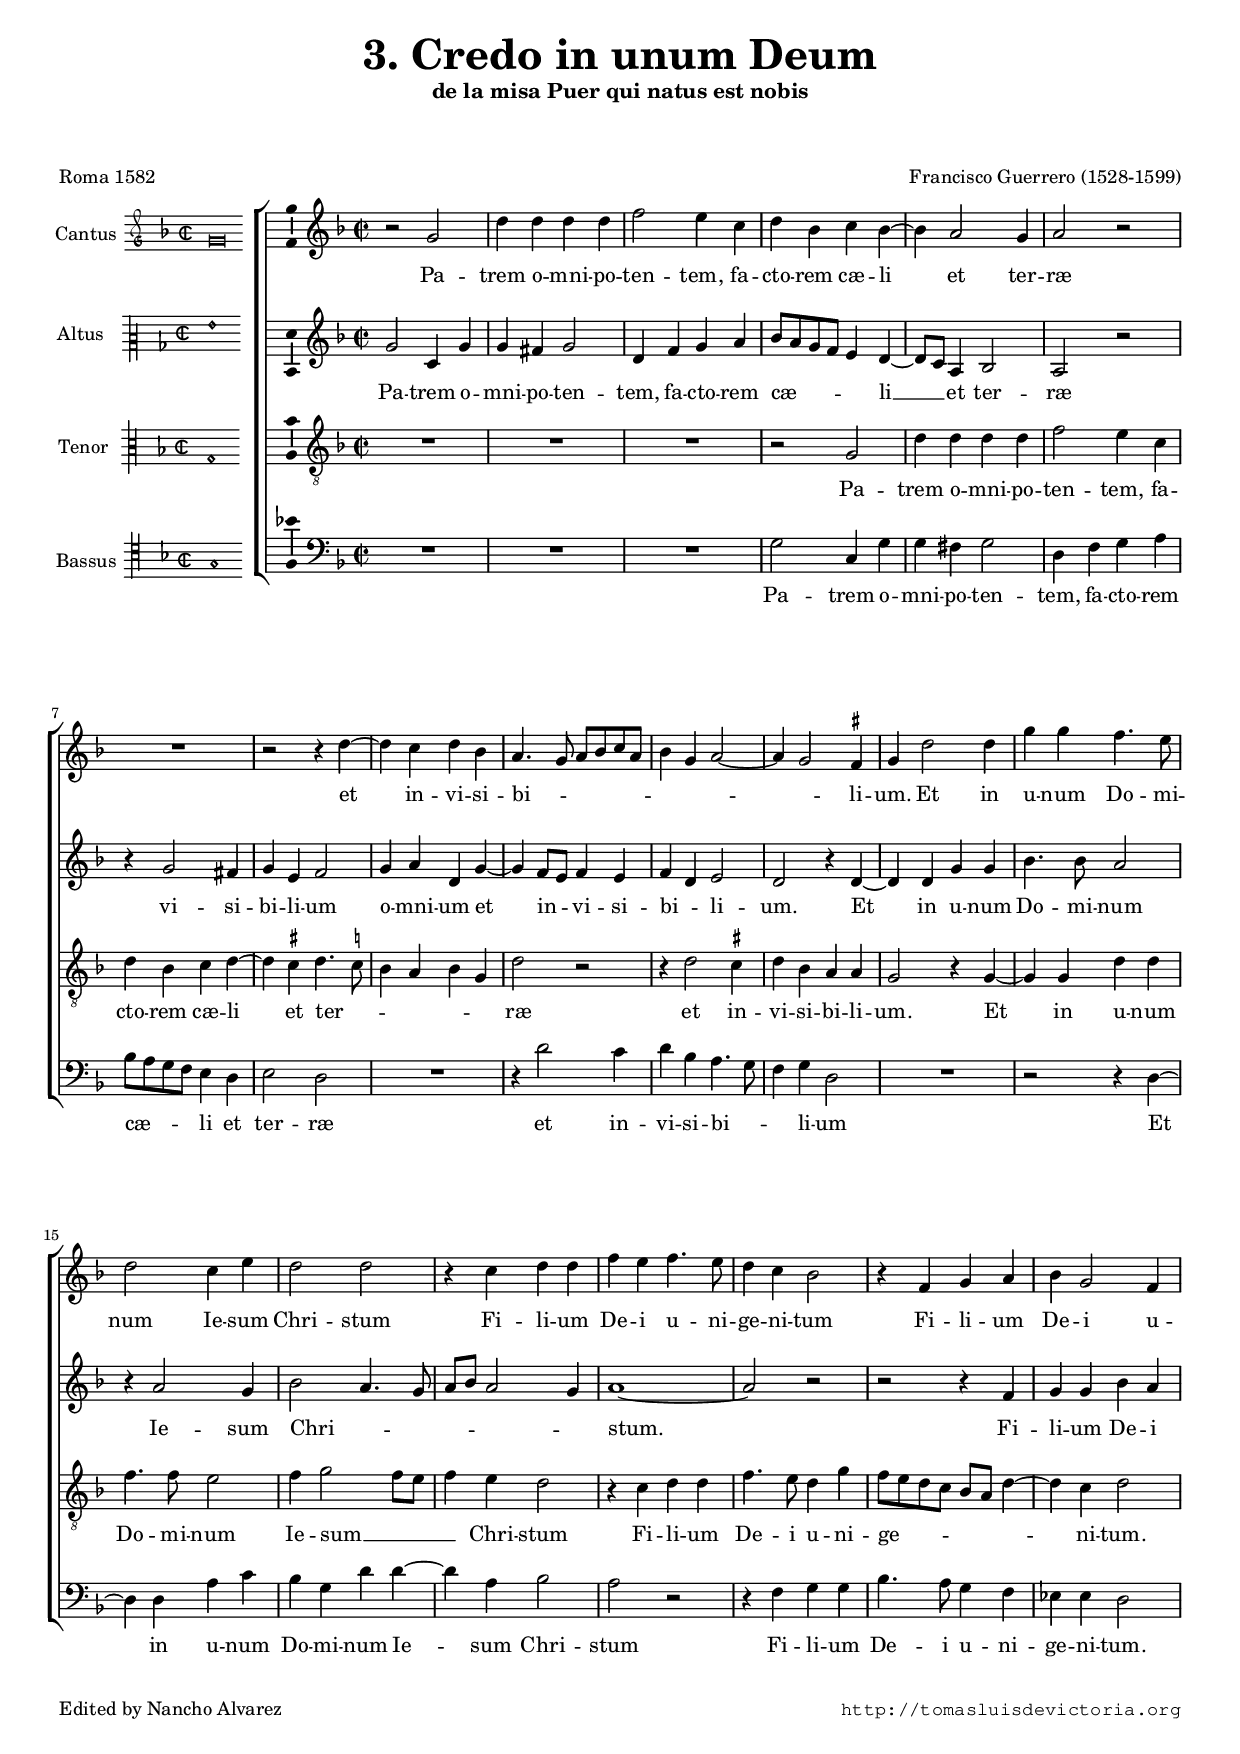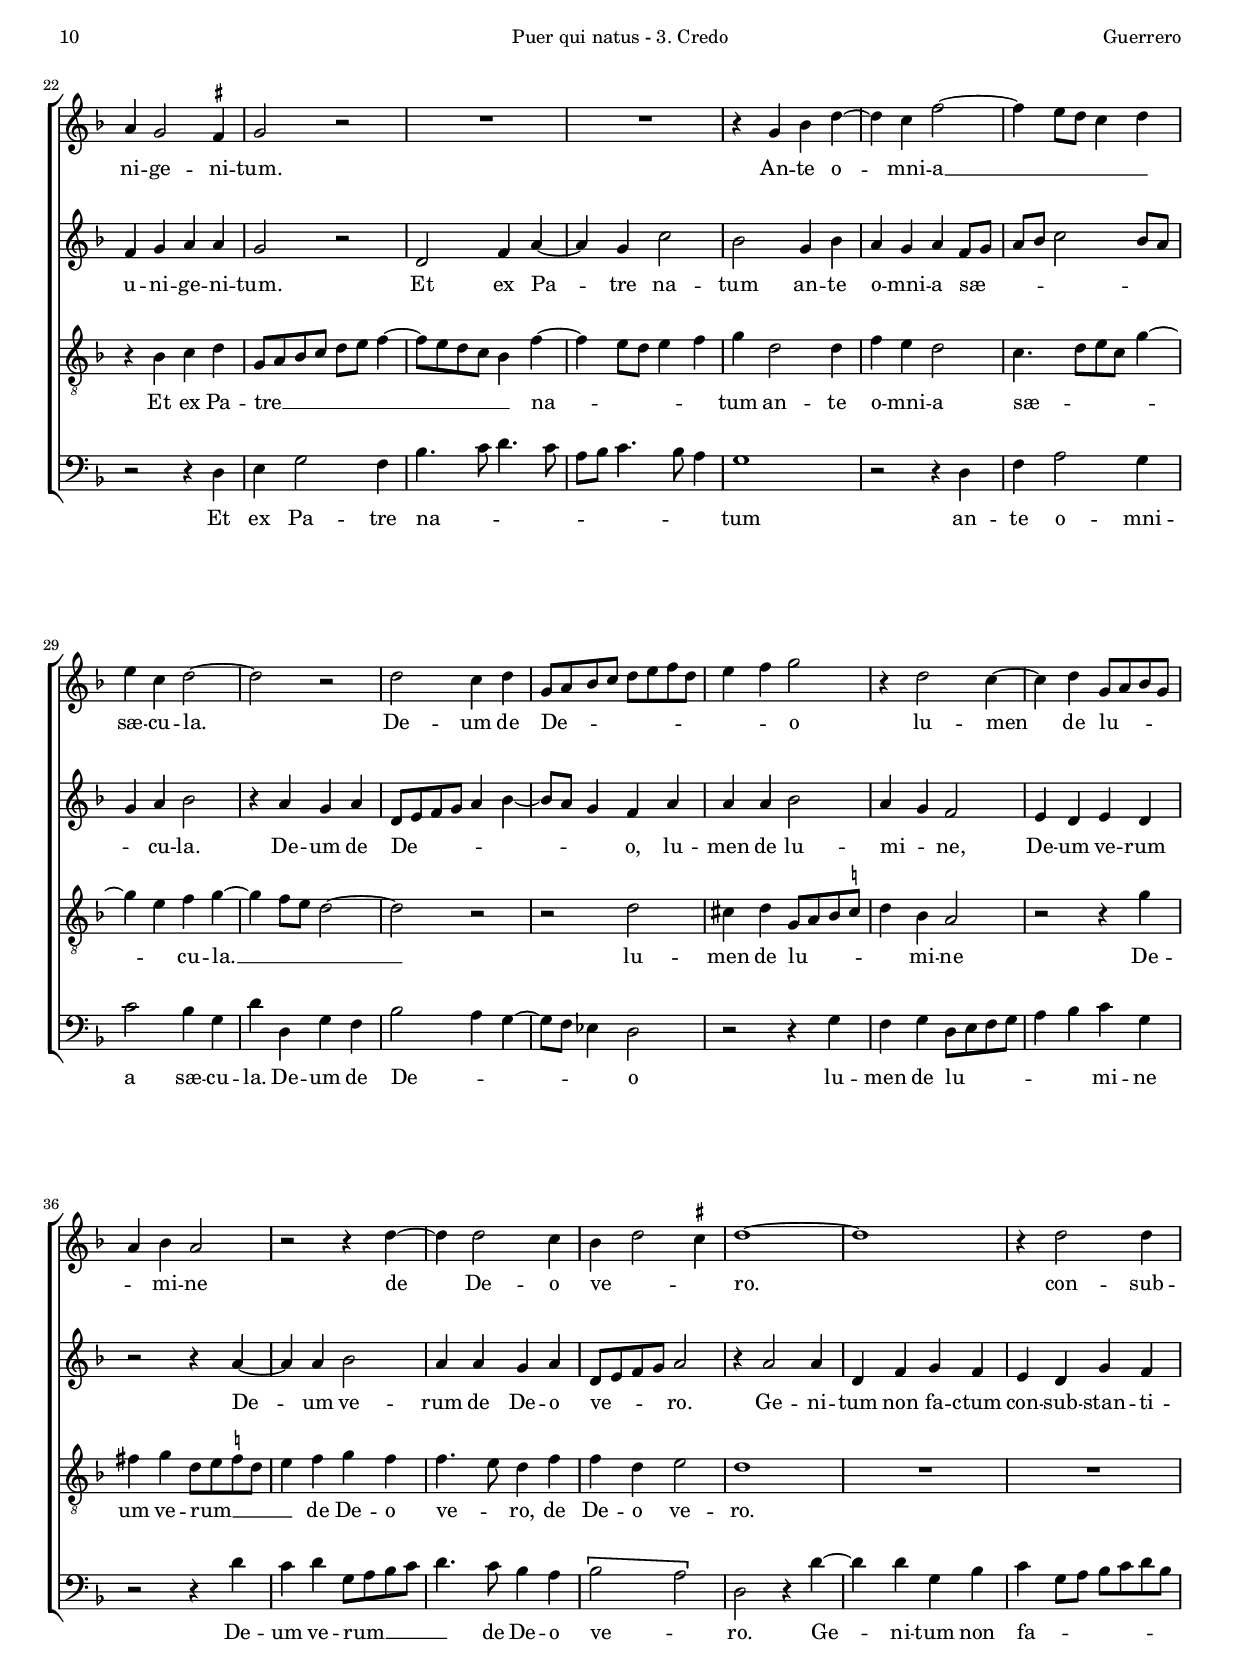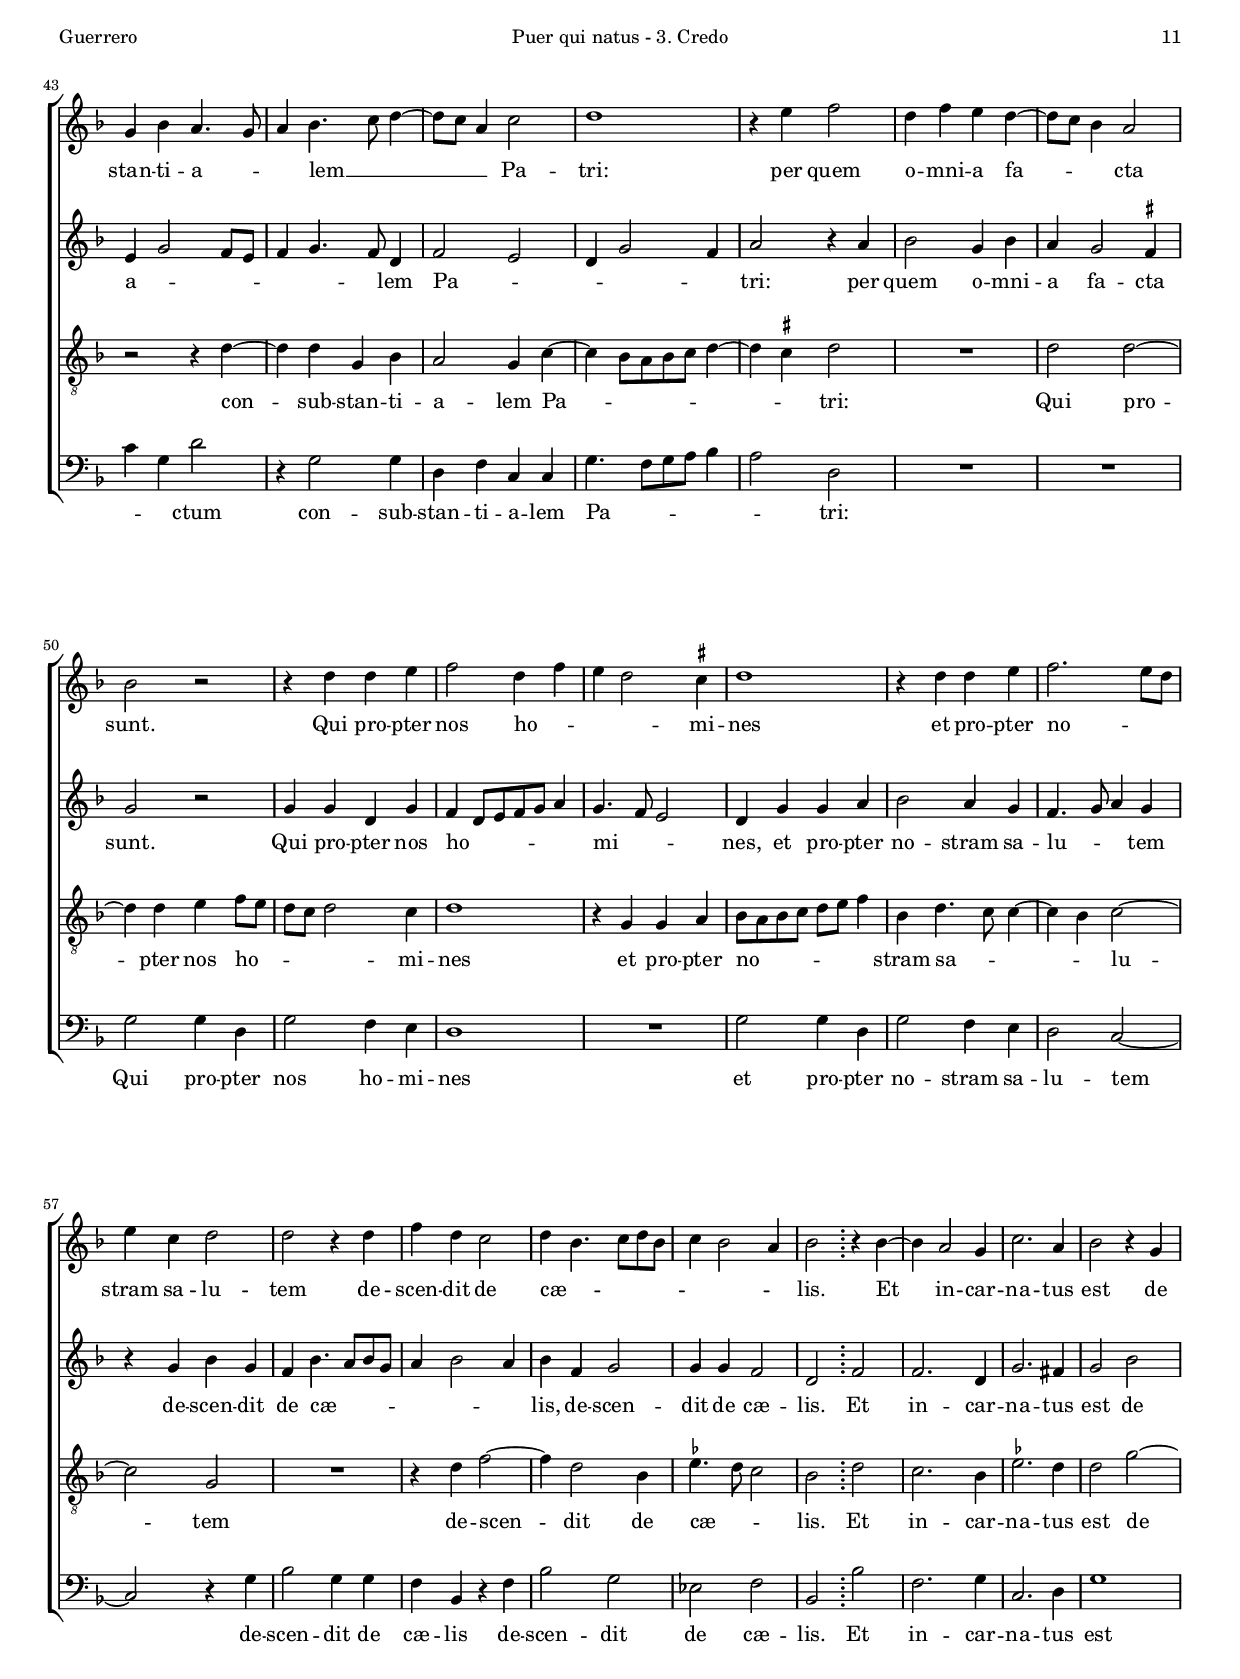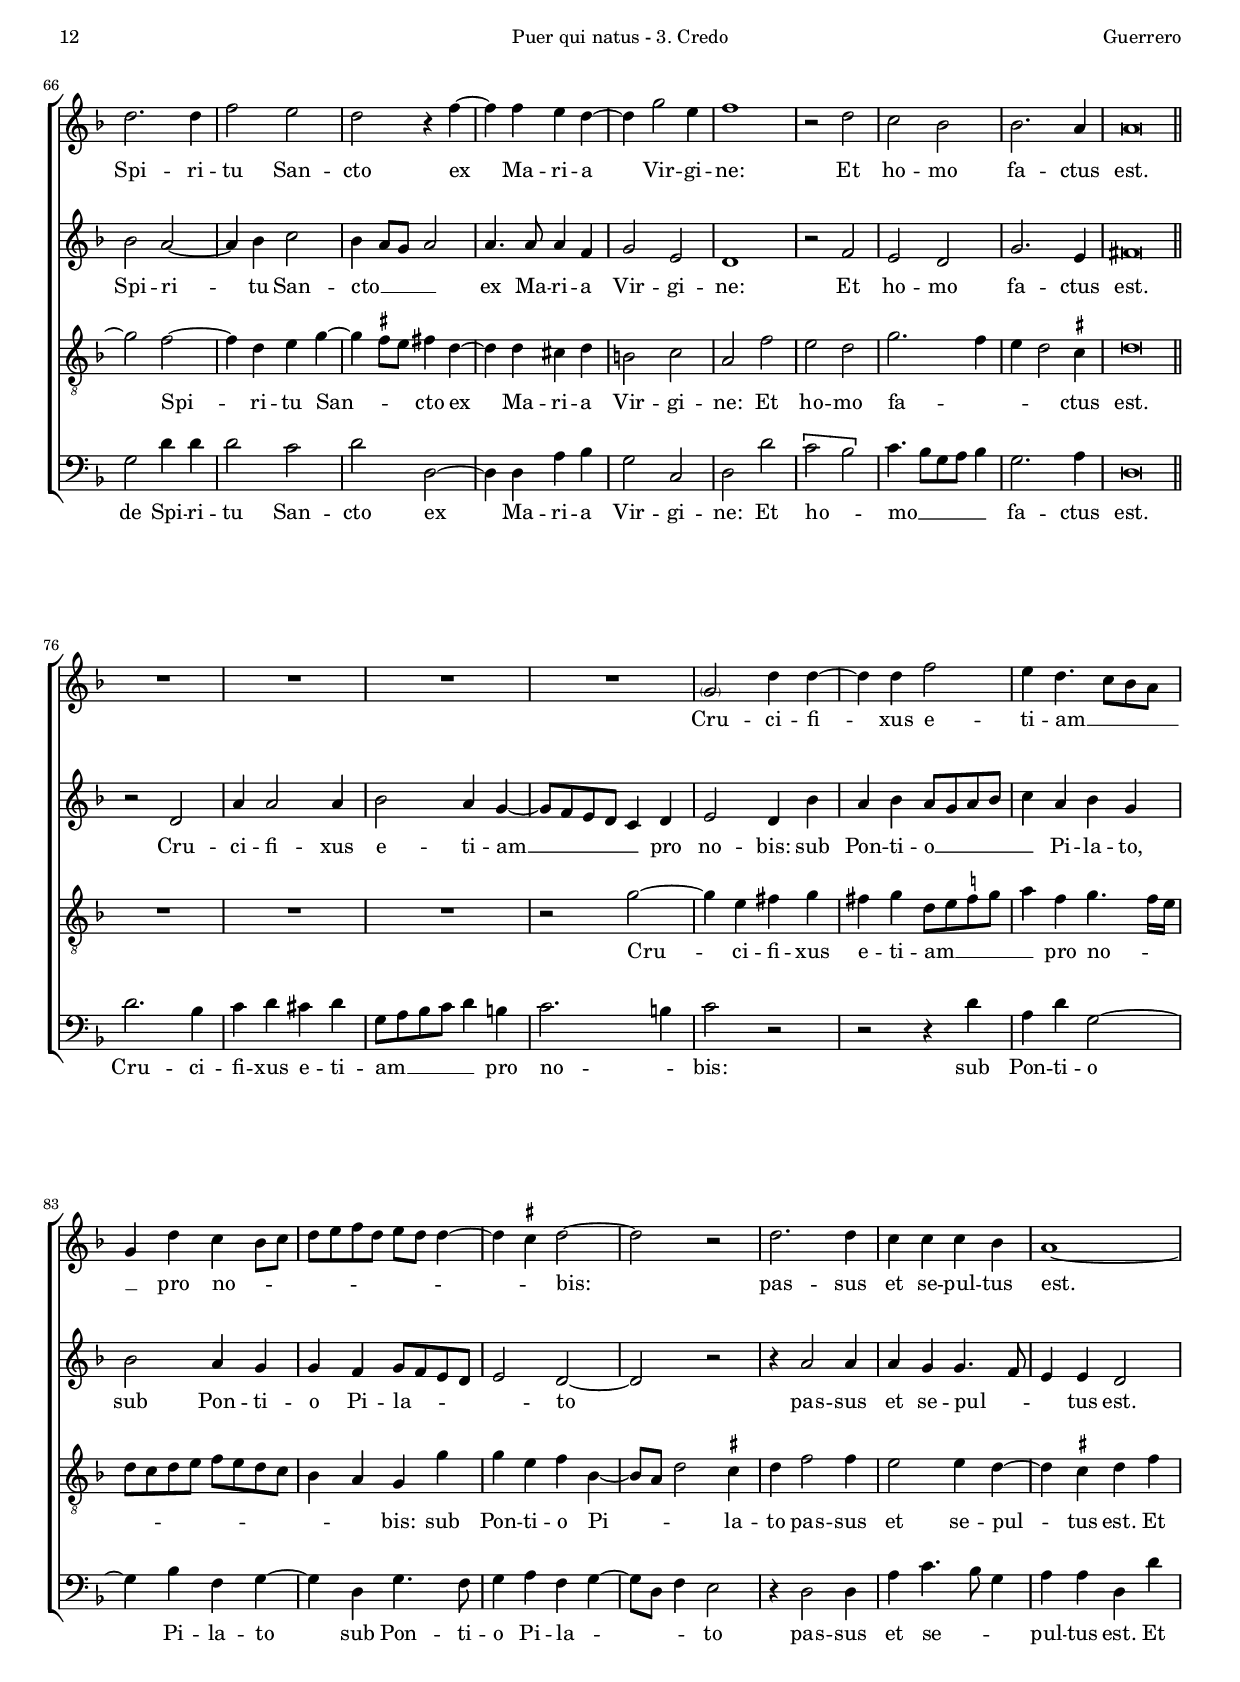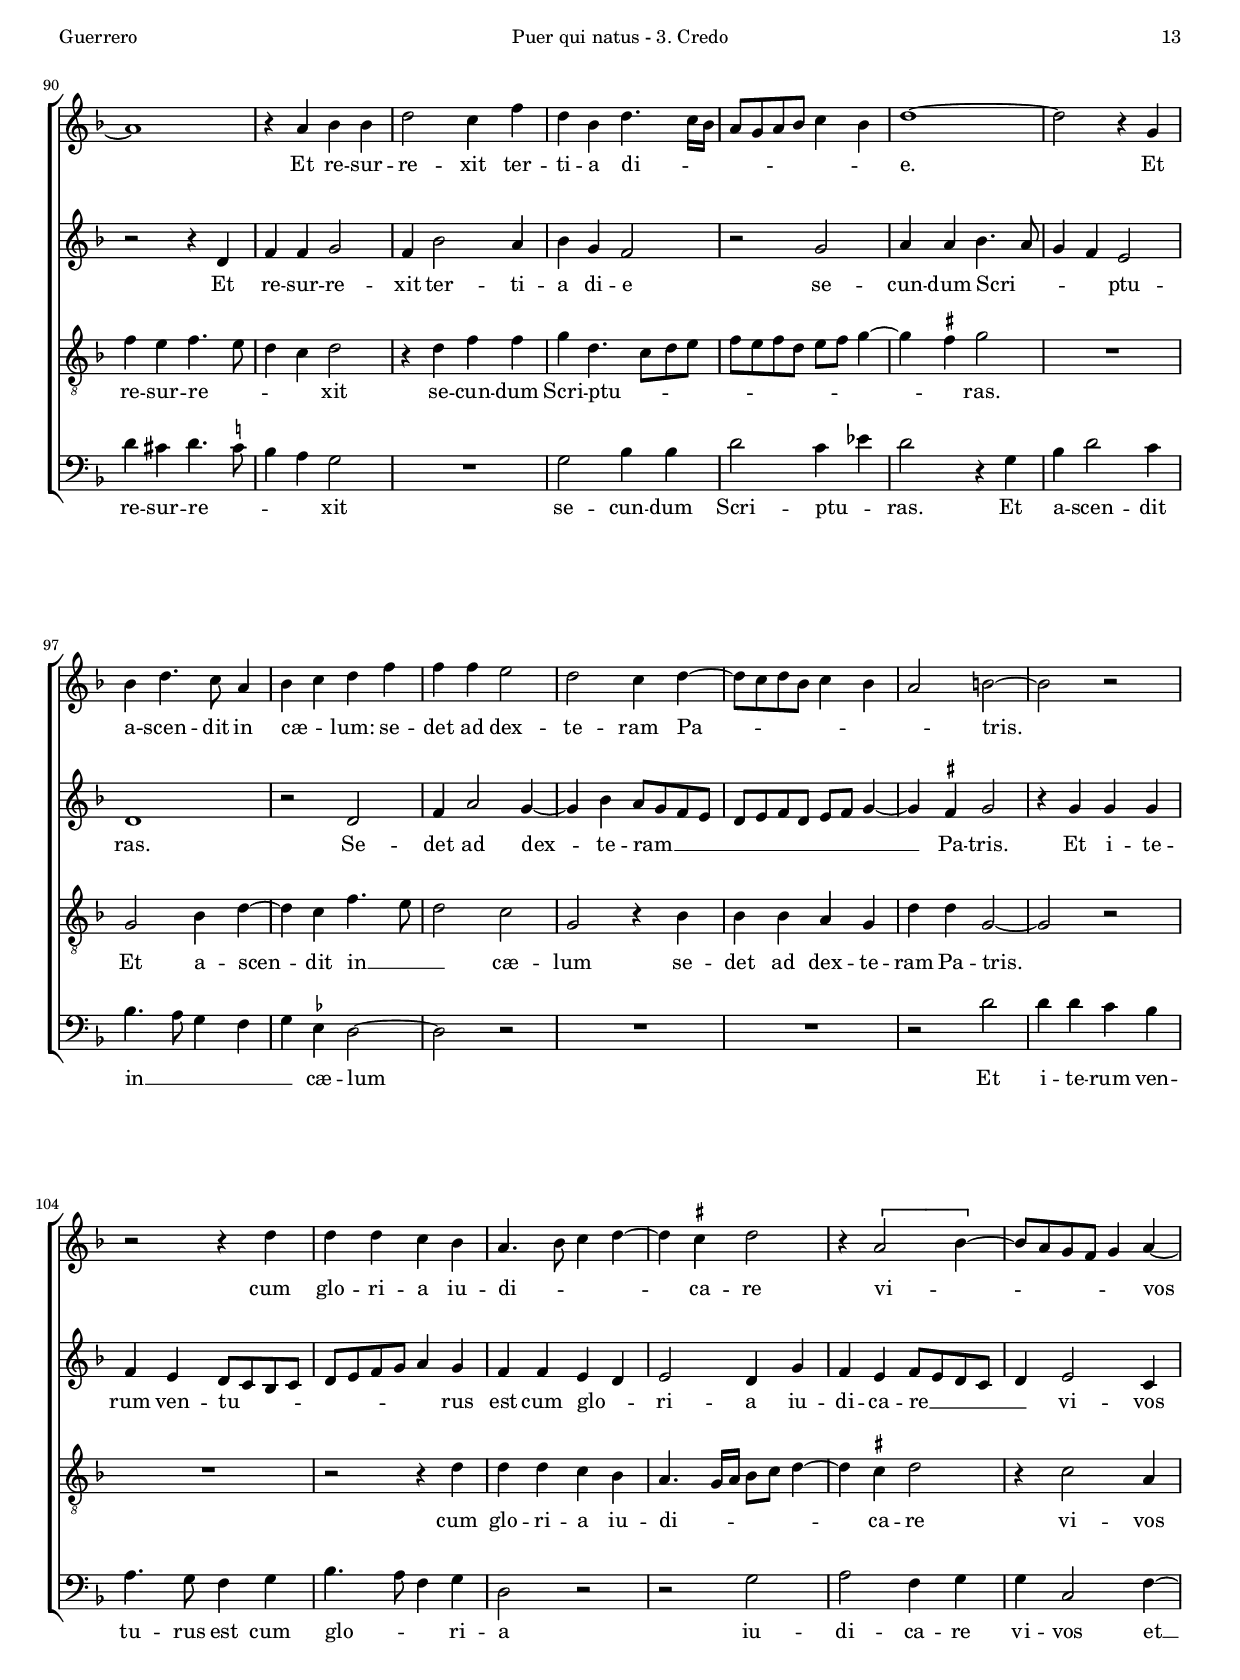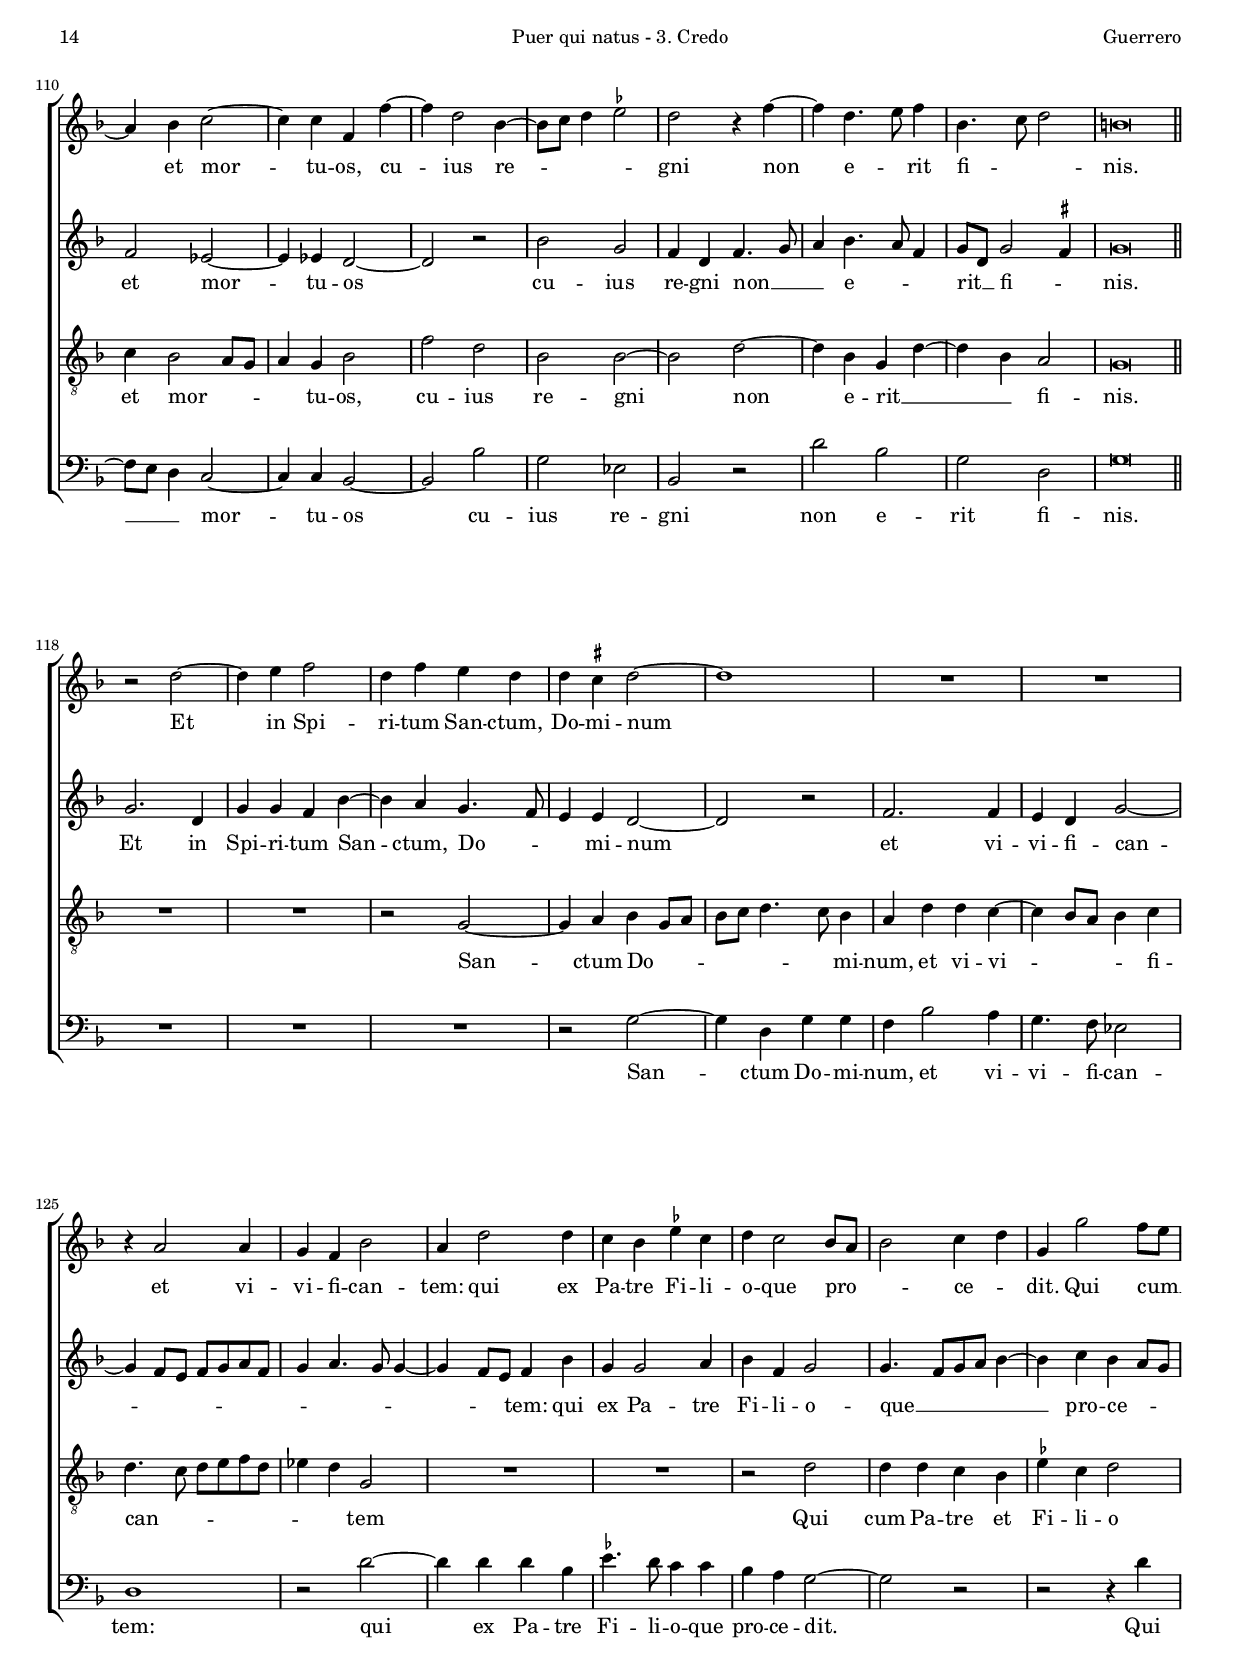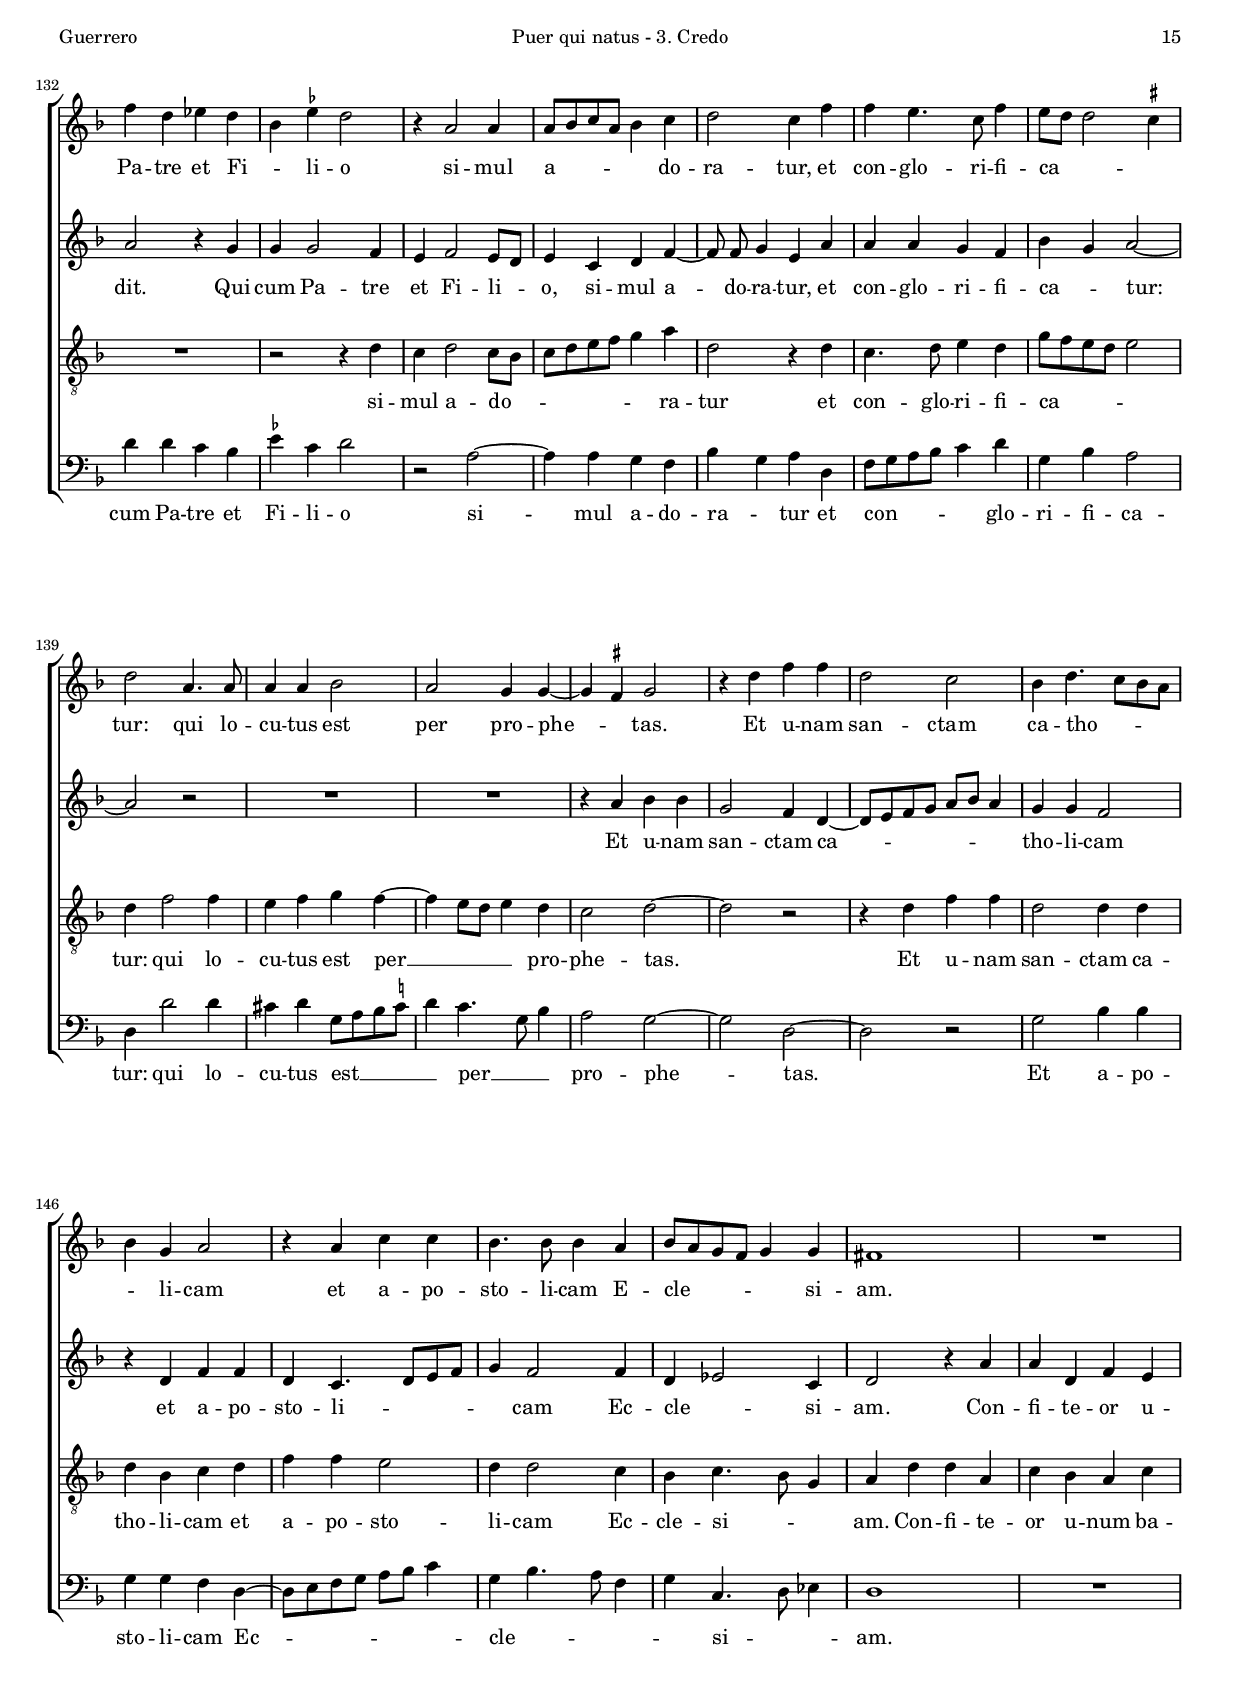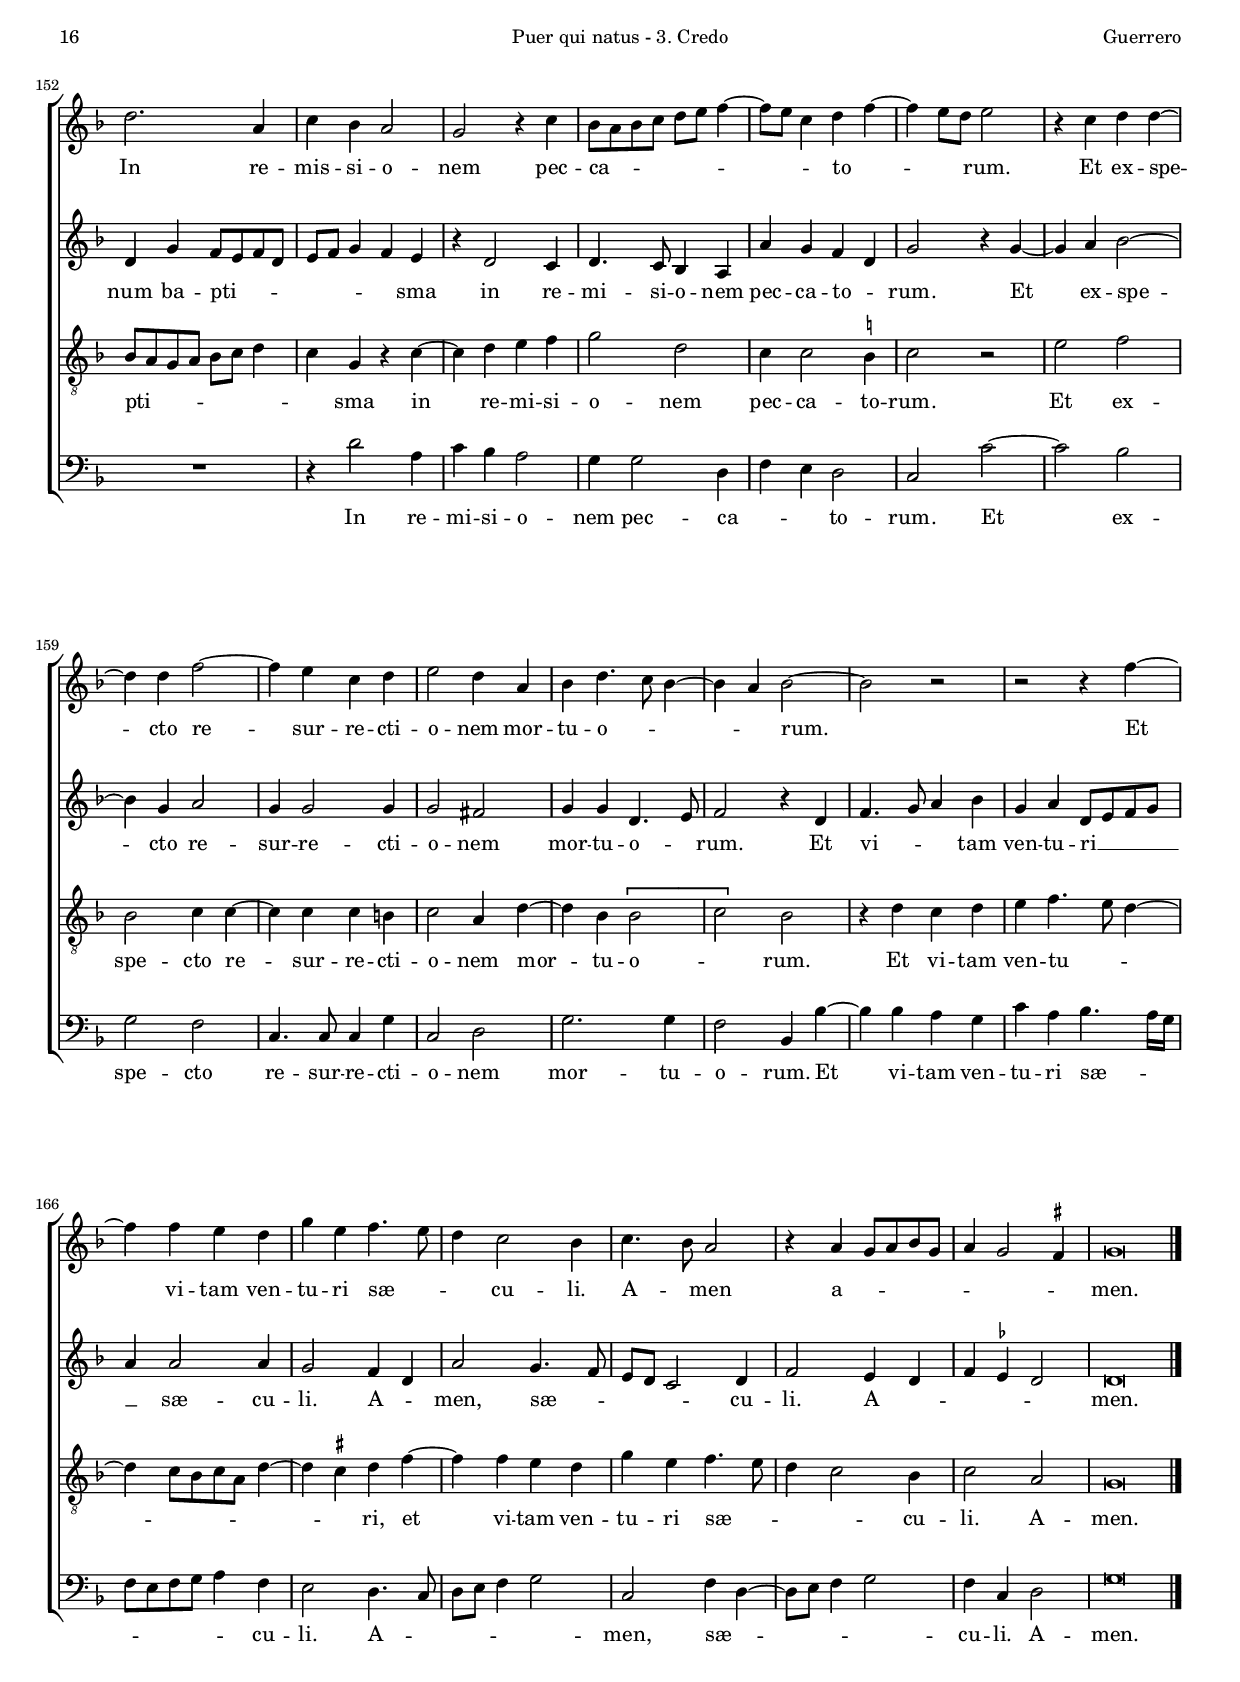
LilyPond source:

\version "2.18.0"

#(set-default-paper-size "a4")
#(set-global-staff-size 16.3)
#(ly:set-option 'point-and-click #f)
%mobile -s15.5 -i3.5

italicas=\override LyricText.font-shape = #'italic
rectas=\override LyricText.font-shape = #'upright
ss=\once \set suggestAccidentals = ##t
incipitwidth = 20
htitle="Puer qui natus - 3. Credo"
hcomposer="Guerrero"

\header {
	title=\markup{\larger \larger \larger "3. Credo in unum Deum" }
	subtitle="de la misa Puer qui natus est nobis"
        subsubtitle=\markup{\null \vspace #2 }
	composer="Francisco Guerrero (1528-1599)"
        pdfauthor=\composer
        poet="Roma 1582"
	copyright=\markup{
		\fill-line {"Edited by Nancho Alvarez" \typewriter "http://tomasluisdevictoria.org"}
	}
%	tagline=""
}

global={\key f \major \time 2/2 \skip 1*75 \bar "||" \break
				\skip 1*42 \bar "||" \break
				\skip 1*55 \bar "|." }


cantus={
	r2 g' |
	d''4 d'' d'' d'' |
	f''2 e''4 c'' |
	d'' bes' c'' bes' ~ |
%5
	bes' a'2 g'4 |
	a'2 r |
	R1*4/4 |
	r2 r4 d'' ~ |
	d'' c'' d'' bes' |
%10
	a'4. g'8 a' bes' c'' a' |
	bes'4 g' a'2 ~ |
	a'4 g'2 \ss fis'4 |
	g' d''2 d''4 |
	g'' g'' f''4. e''8 |
%15
	d''2 c''4 e'' |
	d''2 d'' |
	r4 c'' d'' d'' |
	f'' e'' f''4. e''8 |
	d''4 c'' bes'2 |
%20
	r4 f' g' a' |
	bes' g'2 f'4 |
	a' g'2 \ss fis'4 |
	g'2 r |
	R1*4/4 |
%25
	R1*4/4 |
	r4 g' bes' d'' ~ |
	d'' c'' f''2 ~ |
	f''4 e''8 d'' c''4 d'' |
	e'' c'' d''2 ~ |
%30
	d'' r |
	d'' c''4 d'' |
	g'8 a' bes' c'' d'' e'' f'' d'' |
	e''4 f'' g''2 |
	r4 d''2 c''4 ~ |
%35
	c'' d'' g'8 a' bes' g' |
	a'4 bes' a'2 |
	r r4 d'' ~ |
	d'' d''2 c''4 |
	bes' d''2 \ss cis''4 |
%40
	d''1 ~ |
	d'' |
	r4 d''2 d''4 |
	g' bes' a'4. g'8 |
	a'4 bes'4. c''8 d''4 ~ |
%45
	d''8 c'' a'4 c''2 |
	d''1 |
	r4 e'' f''2 |
	d''4 f'' e'' d'' ~ |
	d''8 c'' bes'4 a'2 |
%50
	bes' r |
	r4 d'' d'' e'' |
	f''2 d''4 f'' |
	e'' d''2 \ss cis''4 |
	d''1 |
%55
	r4 d'' d'' e'' |
	f''2. e''8 d'' |
	e''4 c'' d''2 |
	d'' r4 d'' |
	f'' d'' c''2 |
%60
	d''4 bes'4. c''8 d'' bes' |
	c''4 bes'2 a'4 |
	bes'2 \bar ";" r4 bes' ~ |
	bes' a'2 g'4 |
	c''2. a'4 |
%65
	bes'2 r4 g' |
	d''2. d''4 |
	f''2 e'' |
	d'' r4 f'' ~ |
	f'' f'' e'' d'' ~ |
%70
	d'' g''2 e''4 |
	f''1 |
	r2 d'' |
	c'' bes' |
	bes'2. a'4 |
%75
	a'\breve*1/2
	R1*4/4 |
	R1*4/4 |
	R1*4/4 |
	R1*4/4 |
%80
	<\parenthesize g'>2 d''4 d'' ~ |
	d'' d'' f''2 |
	e''4 d''4. c''8 bes' a' |
	g'4 d'' c'' bes'8 c'' |
	d'' e'' f'' d'' e'' d'' d''4 ~ |
%85
	d'' \ss cis'' d''2 ~ |
	d'' r |
	d''2. d''4 |
	c'' c'' c'' bes' |
	a'1 ~ |
%90
	a' |
	r4 a' bes' bes' |
	d''2 c''4 f'' |
	d'' bes' d''4. c''16 bes' |
	a'8 g' a' bes' c''4 bes' |
%95
	d''1 ~ |
	d''2 r4 g' |
	bes' d''4. c''8 a'4 |
	bes' c'' d'' f'' |
	f'' f'' e''2 |
%100
	d'' c''4 d'' ~ |
	d''8 c'' d'' bes' c''4 bes' |
	a'2 b' ~ |
	b' r |
	r r4 d'' |
%105
	d'' d'' c'' bes' |
	a'4. bes'8 c''4 d'' ~ |
	d'' \ss cis'' d''2 |
	r4 \[a'2 bes'4 ~ \] |
	bes'8 a' g' f' g'4 a' ~ |
%110
	a' bes' c''2 ~ |
	c''4 c'' f' f'' ~ |
	f'' d''2 bes'4 ~ |
	bes'8 c'' d''4 \ss ees''2 |
	d'' r4 f'' ~ |
%115
	f'' d''4. e''8 f''4 |
	bes'4. c''8 d''2 |
	b'\breve*1/2
	r2 d'' ~ |
	d''4 e'' f''2 |
%120
	d''4 f'' e'' d'' |
	d'' \ss cis'' d''2 ~ |
	d''1 |
	R1*4/4 |
	R1*4/4 |
%125
	r4 a'2 a'4 |
	g' f' bes'2 |
	a'4 d''2 d''4 |
	c'' bes' \ss ees'' c'' |
	d'' c''2 bes'8 a' |
%130
	bes'2 c''4 d'' |
	g' g''2 f''8 e'' |
	f''4 d'' ees'' d'' |
	bes' \ss ees'' d''2 |
	r4 a'2 a'4 |
%135
	a'8 bes' c'' a' bes'4 c'' |
	d''2 c''4 f'' |
	f'' e''4. c''8 f''4 |
	e''8 d'' d''2 \ss cis''4 |
	d''2 a'4. a'8 |
%140
	a'4 a' bes'2 |
	a' g'4 g' ~ |
	g' \ss fis' g'2 |
	r4 d'' f'' f'' |
	d''2 c'' |
%145
	bes'4 d''4. c''8 bes' a' |
	bes'4 g' a'2 |
	r4 a' c'' c'' |
	bes'4. bes'8 bes'4 a' |
	bes'8 a' g' f' g'4 g' |
%150
	fis'1 |
	R1*4/4 |
	d''2. a'4 |
	c'' bes' a'2 |
	g' r4 c'' |
%155
	bes'8 a' bes' c'' d'' e'' f''4 ~ |
	f''8 e'' c''4 d'' f'' ~ |
	f'' e''8 d'' e''2 |
	r4 c'' d'' d'' ~ |
	d'' d'' f''2 ~ |
%160
	f''4 e'' c'' d'' |
	e''2 d''4 a' |
	bes' d''4. c''8 bes'4 ~ |
	bes' a' bes'2 ~ |
	bes' r |
%165
	r r4 f'' ~ |
	f'' f'' e'' d'' |
	g'' e'' f''4. e''8 |
	d''4 c''2 bes'4 |
	c''4. bes'8 a'2 |
%170
	r4 a' g'8 a' bes' g' |
	a'4 g'2 \ss fis'4 |
	g'\breve*1/2
}

altus={
	g'2 c'4 g' |
	g' fis' g'2 |
	d'4 f' g' a' |
	bes'8 a' g' f' e'4 d' ~ |
%5
	d'8 c' a4 bes2 |
	a r |
	r4 g'2 fis'4 |
	g' e' f'2 |
	g'4 a' d' g' ~ |
%10
	g' f'8 e' f'4 e' |
	f' d' e'2 |
	d' r4 d' ~ |
	d' d' g' g' |
	bes'4. bes'8 a'2 |
%15
	r4 a'2 g'4 |
	bes'2 a'4. g'8 |
	a' bes' a'2 g'4 |
	a'1 ~ |
	a'2 r |
%20
	r r4 f' |
	g' g' bes' a' |
	f' g' a' a' |
	g'2 r |
	d' f'4 a' ~ |
%25
	a' g' c''2 |
	bes' g'4 bes' |
	a' g' a' f'8 g' |
	a' bes' c''2 bes'8 a' |
	g'4 a' bes'2 |
%30
	r4 a' g' a' |
	d'8 e' f' g' a'4 bes' ~ |
	bes'8 a' g'4 f' a' |
	a' a' bes'2 |
	a'4 g' f'2 |
%35
	e'4 d' e' d' |
	r2 r4 a' ~ |
	a' a' bes'2 |
	a'4 a' g' a' |
	d'8 e' f' g' a'2 |
%40
	r4 a'2 a'4 |
	d' f' g' f' |
	e' d' g' f' |
	e' g'2 f'8 e' |
	f'4 g'4. f'8 d'4 |
%45
	f'2 e' |
	d'4 g'2 f'4 |
	a'2 r4 a' |
	bes'2 g'4 bes' |
	a' g'2 \ss fis'4 |
%50
	g'2 r |
	g'4 g' d' g' |
	f' d'8[ e' f' g'] a'4 |
	g'4. f'8 e'2 |
	d'4 g' g' a' |
%55
	bes'2 a'4 g' |
	f'4. g'8 a'4 g' |
	r g' bes' g' |
	f' bes'4. a'8 bes' g' |
	a'4 bes'2 a'4 |
%60
	bes' f' g'2 |
	g'4 g' f'2 |
	d' f' |
	f'2. d'4 |
	g'2. fis'4 |
%65
	g'2 bes' |
	bes' a' ~ |
	a'4 bes' c''2 |
	bes'4 a'8 g' a'2 |
	a'4. a'8 a'4 f' |
%70
	g'2 e' |
	d'1 |
	r2 f' |
	e' d' |
	g'2. e'4 |
%75
	fis'\breve*1/2
	r2 d' |
	a'4 a'2 a'4 |
	bes'2 a'4 g' ~ |
	g'8 f' e' d' c'4 d' |
%80
	e'2 d'4 bes' |
	a' bes' a'8 g' a' bes' |
	c''4 a' bes' g' |
	bes'2 a'4 g' |
	g' f' g'8 f' e' d' |
%85
	e'2 d' ~ |
	d' r |
	r4 a'2 a'4 |
	a' g' g'4. f'8 |
	e'4 e' d'2 |
%90
	r r4 d' |
	f' f' g'2 |
	f'4 bes'2 a'4 |
	bes' g' f'2 |
	r g' |
%95
	a'4 a' bes'4. a'8 |
	g'4 f' e'2 |
	d'1 |
	r2 d' |
	f'4 a'2 g'4 ~ |
%100
	g' bes' a'8 g' f' e' |
	d' e' f' d' e' f' g'4 ~ |
	g' \ss fis' g'2 |
	r4 g' g' g' |
	f' e' d'8 c' bes c' |
%105
	d' e' f' g' a'4 g' |
	f' f' e' d' |
	e'2 d'4 g' |
	f' e' f'8 e' d' c' |
	d'4 e'2 c'4 |
%110
	f'2 ees' ~ |
	ees'4 ees' d'2 ~ |
	d' r |
	bes' g' |
	f'4 d' f'4. g'8 |
%115
	a'4 bes'4. a'8 f'4 |
	g'8 d' g'2 \ss fis'4 |
	g'\breve*1/2
	g'2. d'4 |
	g' g' f' bes' ~ |
%120
	bes' a' g'4. f'8 |
	e'4 e' d'2 ~ |
	d' r |
	f'2. f'4 |
	e' d' g'2 ~ |
%125
	g'4 f'8 e' f' g' a' f' |
	g'4 a'4. g'8 g'4 ~ |
	g' f'8 e' f'4 bes' |
	g' g'2 a'4 |
	bes' f' g'2 |
%130
	g'4. f'8[ g' a'] bes'4 ~ |
	bes' c'' bes' a'8 g' |
	a'2 r4 g' |
	g' g'2 f'4 |
	e' f'2 e'8 d' |
%135
	e'4 c' d' f' ~ |
	f'8 \noBeam f' g'4 e' a' |
	a' a' g' f' |
	bes' g' a'2 ~ |
	a' r |
%140
	R1*4/4 |
	R1*4/4 |
	r4 a' bes' bes' |
	g'2 f'4 d' ~ |
	d'8 e' f' g' a' bes' a'4 |
%145
	g' g' f'2 |
	r4 d' f' f' |
	d' c'4. d'8 e' f' |
	g'4 f'2 f'4 |
	d' ees'2 c'4 |
%150
	d'2 r4 a' |
	a' d' f' e' |
	d' g' f'8 e' f' d' |
	e' f' g'4 f' e' |
	r d'2 c'4 |
%155
	d'4. c'8 bes4 a |
	a' g' f' d' |
	g'2 r4 g' ~ |
	g' a' bes'2 ~ |
	bes'4 g' a'2 |
%160
	g'4 g'2 g'4 |
	g'2 fis' |
	g'4 g' d'4. e'8 |
	f'2 r4 d' |
	f'4. g'8 a'4 bes' |
%165
	g' a' d'8 e' f' g' |
	a'4 a'2 a'4 |
	g'2 f'4 d' |
	a'2 g'4. f'8 |
	e' d' c'2 d'4 |
%170
	f'2 e'4 d' |
	f' \ss ees' d'2 |
	d'\breve*1/2
}

tenor={
	R1*4/4 |
	R1*4/4 |
	R1*4/4 |
	r2 g |
%5
	d'4 d' d' d' |
	f'2 e'4 c' |
	d' bes c' d' ~ |
	d' \ss cis' d'4. \ss c'8 |
	bes4 a bes g |
%10
	d'2 r |
	r4 d'2 \ss cis'4 |
	d' bes a a |
	g2 r4 g ~ |
	g g d' d' |
%15
	f'4. f'8 e'2 |
	f'4 g'2 f'8 e' |
	f'4 e' d'2 |
	r4 c' d' d' |
	f'4. e'8 d'4 g' |
%20
	f'8 e' d' c' bes a d'4 ~ |
	d' c' d'2 |
	r4 bes c' d' |
	g8 a bes c' d' e' f'4 ~ |
	f'8 e' d' c' bes4 f' ~ |
%25
	f' e'8 d' e'4 f' |
	g' d'2 d'4 |
	f' e' d'2 |
	c'4. d'8[ e' c'] g'4 ~ |
	g' e' f' g' ~ |
%30
	g' f'8 e' d'2 ~ |
	d' r |
	r d' |
	cis'4 d' g8 a bes \ss c' |
	d'4 bes a2 |
%35
	r r4 g' |
	fis' g' d'8 e' \ss f' d' |
	e'4 f' g' f' |
	f'4. e'8 d'4 f' |
	f' d' e'2 |
%40
	d'1 |
	R1*4/4 |
	R1*4/4 |
	r2 r4 d' ~ |
	d' d' g bes |
%45
	a2 g4 c' ~ |
	c' bes8[ a bes c'] d'4 ~ |
	d' \ss cis' d'2 |
	R1*4/4 |
	d'2 d' ~ |
%50
	d'4 d' e' f'8 e' |
	d' c' d'2 c'4 |
	d'1 |
	r4 g g a |
	bes8 a bes c' d' e' f'4 |
%55
	bes d'4. c'8 c'4 ~ |
	c' bes c'2 ~ |
	c' g |
	R1*4/4 |
	r4 d' f'2 ~ |
%60
	f'4 d'2 bes4 |
	\ss ees'4. d'8 c'2 |
	bes d' |
	c'2. bes4 |
	\ss ees'2. d'4 |
%65
	d'2 g' ~ |
	g' f' ~ |
	f'4 d' e' g' ~ |
	g' \ss fis'8 e' fis'!4 d' ~ |
	d' d' cis' d' |
%70
	b2 c' |
	a f' |
	e' d' |
	g'2. f'4 |
	e' d'2 \ss cis'4 |
%75
	d'\breve*1/2
	R1*4/4 |
	R1*4/4 |
	R1*4/4 |
	r2 g' ~ |
%80
	g'4 e' fis' g' |
	fis' g' d'8 e' \ss f' g' |
	a'4 f' g'4. f'16 e' |
	d'8 c' d' e' f' e' d' c' |
	bes4 a g g' |
%85
	g' e' f' bes ~ |
	bes8 a d'2 \ss cis'4 |
	d' f'2 f'4 |
	e'2 e'4 d' ~ |
	d' \ss cis' d' f' |
%90
	f' e' f'4. e'8 |
	d'4 c' d'2 |
	r4 d' f' f' |
	g' d'4. c'8 d' e' |
	f' e' f' d' e' f' g'4 ~ |
%95
	g' \ss fis' g'2 |
	R1*4/4 |
	g2 bes4 d' ~ |
	d' c' f'4. e'8 |
	d'2 c' |
%100
	g r4 bes |
	bes bes a g |
	d' d' g2 ~ |
	g r |
	R1*4/4 |
%105
	r2 r4 d' |
	d' d' c' bes |
	a4. g16 a bes8 c' d'4 ~ |
	d' \ss cis' d'2 |
	r4 c'2 a4 |
%110
	c' bes2 a8 g |
	a4 g bes2 |
	f' d' |
	bes bes ~ |
	bes d' ~ |
%115
	d'4 bes g d' ~ |
	d' bes a2 |
	g\breve*1/2
	R1*4/4 |
	R1*4/4 |
%120
	r2 g ~ |
	g4 a bes g8 a |
	bes c' d'4. c'8 bes4 |
	a d' d' c' ~ |
	c' bes8 a bes4 c' |
%125
	d'4. c'8 d' e' f' d' |
	ees'4 d' g2 |
	R1*4/4 |
	R1*4/4 |
	r2 d' |
%130
	d'4 d' c' bes |
	\ss ees' c' d'2 |
	R1*4/4 |
	r2 r4 d' |
	c' d'2 c'8 bes |
%135
	c' d' e' f' g'4 a' |
	d'2 r4 d' |
	c'4. d'8 e'4 d' |
	g'8 f' e' d' e'2 |
	d'4 f'2 f'4 |
%140
	e' f' g' f' ~ |
	f' e'8 d' e'4 d' |
	c'2 d' ~ |
	d' r |
	r4 d' f' f' |
%145
	d'2 d'4 d' |
	d' bes c' d' |
	f' f' e'2 |
	d'4 d'2 c'4 |
	bes c'4. bes8 g4 |
%150
	a d' d' a |
	c' bes a c' |
	bes8 a g a bes c' d'4 |
	c' g r c' ~ |
	c' d' e' f' |
%155
	g'2 d' |
	c'4 c'2 \ss b4 |
	c'2 r |
	e' f' |
	bes c'4 c' ~ |
%160
	c' c' c' b |
	c'2 a4 d' ~ |
	d' bes \[bes2 |
	c'\] bes |
	r4 d' c' d' |
%165
	e' f'4. e'8 d'4 ~ |
	d' c'8[ bes c' a] d'4 ~ |
	d' \ss cis' d' f' ~ |
	f' f' e' d' |
	g' e' f'4. e'8 |
%170
	d'4 c'2 bes4 |
	c'2 a |
	g\breve*1/2
}

bassus={
	R1*4/4 |
	R1*4/4 |
	R1*4/4 |
	g2 c4 g |
%5
	g fis g2 |
	d4 f g a |
	bes8 a g f e4 d |
	e2 d |
	R1*4/4 |
%10
	r4 d'2 c'4 |
	d' bes a4. g8 |
	f4 g d2 |
	R1*4/4 |
	r2 r4 d ~ |
%15
	d d a c' |
	bes g d' d' ~ |
	d' a bes2 |
	a r |
	r4 f g g |
%20
	bes4. a8 g4 f |
	ees ees d2 |
	r r4 d |
	e g2 f4 |
	bes4. c'8 d'4. c'8 |
%25
	a bes c'4. bes8 a4 |
	g1 |
	r2 r4 d |
	f a2 g4 |
	c'2 bes4 g |
%30
	d' d g f |
	bes2 a4 g ~ |
	g8 f ees4 d2 |
	r r4 g |
	f g d8 e f g |
%35
	a4 bes c' g |
	r2 r4 d' |
	c' d' g8 a bes c' |
	d'4. c'8 bes4 a |
	\[bes2 a\] |
%40
	d r4 d' ~ |
	d' d' g bes |
	c' g8 a bes c' d' bes |
	c'4 g d'2 |
	r4 g2 g4 |
%45
	d f c c |
	g4. f8[ g a] bes4 |
	a2 d |
	R1*4/4 |
	R1*4/4 |
%50
	g2 g4 d |
	g2 f4 e |
	d1 |
	R1*4/4 |
	g2 g4 d |
%55
	g2 f4 e |
	d2 c ~ |
	c r4 g |
	bes2 g4 g |
	f bes, r f |
%60
	bes2 g |
	ees f |
	bes, bes |
	f2. g4 |
	c2. d4 |
%65
	g1 |
	g2 d'4 d' |
	d'2 c' |
	d' d ~ |
	d4 d a bes |
%70
	g2 c |
	d d' |
	\[c' bes\] |
	c'4. bes8[ g a] bes4 |
	g2. a4 |
%75
	d\breve*1/2
	d'2. bes4 |
	c' d' cis' d' |
	g8 a bes c' d'4 b |
	c'2. b4 |
%80
	c'2 r |
	r r4 d' |
	a d' g2 ~ |
	g4 bes f g ~ |
	g d g4. f8 |
%85
	g4 a f g ~ |
	g8 d f4 e2 |
	r4 d2 d4 |
	a c'4. bes8 g4 |
	a a d d' |
%90
	d' cis' d'4. \ss c'8 |
	bes4 a g2 |
	R1*4/4 |
	g2 bes4 bes |
	d'2 c'4 ees' |
%95
	d'2 r4 g |
	bes d'2 c'4 |
	bes4. a8 g4 f |
	g \ss ees d2 ~ |
	d r |
%100
	R1*4/4 |
	R1*4/4 |
	r2 d' |
	d'4 d' c' bes |
	a4. g8 f4 g |
%105
	bes4. a8 f4 g |
	d2 r |
	r g |
	a f4 g |
	g c2 f4 ~ |
%110
	f8 e d4 c2 ~ |
	c4 c bes,2 ~ |
	bes, bes |
	g ees |
	bes, r |
%115
	d' bes |
	g d |
	g\breve*1/2 |
	R1*4/4 |
	R1*4/4 |
%120
	R1*4/4 |
	r2 g ~ |
	g4 d g g |
	f bes2 a4 |
	g4. f8 ees2 |
%125
	d1 |
	r2 d' ~ |
	d'4 d' d' bes |
	\ss ees'4. d'8 c'4 c' |
	bes a g2 ~ |
%130
	g r |
	r r4 d' |
	d' d' c' bes |
	\ss ees' c' d'2 |
	r a ~ |
%135
	a4 a g f |
	bes g a d |
	f8 g a bes c'4 d' |
	g bes a2 |
	d4 d'2 d'4 |
%140
	cis' d' g8 a bes \ss c' |
	d'4 c'4. g8 bes4 |
	a2 g ~ |
	g d ~ |
	d r |
%145
	g bes4 bes |
	g g f d ~ |
	d8 e f g a bes c'4 |
	g bes4. a8 f4 |
	g c4. d8 ees4 |
%150
	d1 |
	R1*4/4 |
	R1*4/4 |
	r4 d'2 a4 |
	c' bes a2 |
%155
	g4 g2 d4 |
	f e d2 |
	c c' ~ |
	c' bes |
	g f |
%160
	c4. c8 c4 g |
	c2 d |
	g2. g4 |
	f2 bes,4 bes ~ |
	bes bes a g |
%165
	c' a bes4. a16 g |
	f8 e f g a4 f |
	e2 d4. c8 |
	d e f4 g2 |
	c f4 d ~ |
%170
	d8 e f4 g2 |
	f4 c d2 |
	g\breve*1/2 
}


textocantus=\lyricmode{
Pa -- trem o -- mni -- po -- ten -- tem,
fa -- cto -- rem cæ -- li _ et ter -- ræ
et _ in -- vi -- si -- bi -- _ _ _ _ _ _ _ _ _ _ li -- um.
Et in u -- num Do -- mi -- num Ie -- sum Chri -- stum
Fi -- li -- um De -- i u -- ni -- ge -- ni -- tum
Fi -- li -- um De -- i u -- ni -- ge -- ni -- tum.
An -- te o -- _ mni -- a __ _ _ _ _ _ 
sæ -- cu -- la. _
De -- um de De -- _ _ _ _ _ _ _ _ _ o
lu -- men _ de lu -- _ _ _ _ mi -- ne
de _ De -- o ve -- _ _ ro. _
con -- sub -- stan -- ti -- a -- _ _ lem __ _ _ _ _ _ Pa -- tri:
per quem o -- mni -- a fa -- _ _ _ cta sunt.
Qui pro -- pter nos ho -- _ _ _ mi -- nes
et pro -- pter no -- _ _ stram sa -- lu -- tem
de -- scen -- dit de cæ -- _ _ _ _ _ _ _ lis.
Et _ in -- car -- na -- tus est
de Spi -- ri -- tu San -- cto
ex _ Ma -- ri -- a _ Vir -- gi -- ne:
Et ho -- mo fa -- ctus est.
Cru -- ci -- fi -- _ xus e -- ti -- am __ _ _ _ _ pro no -- _ _ _ _ _ _ _ _ _ _ _ bis: _
pas -- sus et se -- pul -- tus est. _
Et re -- sur -- re -- xit ter -- ti -- a di -- _ _ _ _ _ _ _ _ e. _
Et a -- scen -- dit in cæ -- _ lum:
se -- det ad dex -- te -- ram Pa -- _ _ _ _ _ _ _ tris. _
cum glo -- ri -- a iu -- di -- _ _ _ _ ca -- re
vi -- _ _ _ _ _ _ vos _ et mor -- _ tu -- os,
cu -- _ ius re -- _ _ _ _ gni
non _ e -- _ rit fi -- _ _ nis.
Et _ in Spi -- ri -- tum San -- ctum,
Do -- mi -- num _
et vi -- vi -- fi -- can -- tem:
qui ex Pa -- tre Fi -- li -- o -- que pro -- _ _ ce -- _ dit.
Qui cum __ _ Pa -- tre et Fi -- _ li -- o 
si -- mul a -- _ _ _ _ do -- ra -- tur,
et con -- glo -- ri -- fi -- ca -- _ _ _ tur:
qui lo -- cu -- tus est per pro -- phe -- _ _ tas.
Et u -- nam san -- ctam ca -- tho -- _ _ _ _ li -- cam
et a -- po -- sto -- li -- cam E -- cle -- _ _ _ _ si -- am.
In re -- mis -- si -- o -- nem
pec -- ca -- _ _ _ _ _ _ _ _ _ to -- _ _ _ _ rum.
Et ex -- spe -- _ cto re -- _ sur -- re -- cti -- o -- nem 
mor -- tu -- o -- _ _ _ _ rum. _
Et _ vi -- tam ven -- tu -- ri sæ -- _ _ cu -- li.
A -- _ men
a -- _ _ _ _ _ _ _ men.
}

textoaltus=\lyricmode{
Pa -- trem o -- mni -- po -- ten -- tem,
fa -- cto -- rem cæ -- _ _ _ _ li __ _ _ et ter -- ræ
vi -- si -- bi -- li -- um o -- mni -- um et _ in -- _ vi -- si -- bi -- _ li -- um.
Et _ in u -- num Do -- mi -- num
Ie -- sum Chri -- _ _ _ _ _ _ stum. _
Fi -- li -- um De -- i u -- ni -- ge -- ni -- tum.
Et ex Pa -- _ tre na -- tum an -- te o -- mni -- a sæ -- _ _ _ _ _ _ _ cu -- la.
De -- um de De -- _ _ _ _ _ _ _ _ o,
lu -- men de lu -- mi -- _ ne,
De -- um ve -- rum
De -- _ um ve -- rum
de De -- o ve -- _ _ _ ro.
Ge -- ni -- tum non fa -- ctum
con -- sub -- stan -- ti -- a -- _ _ _ _ _ _ lem Pa -- _ _ _ _ tri:
per quem o -- mni -- a fa -- cta sunt.
Qui pro -- pter nos ho -- _ _ _ _ _ mi -- _ _ nes,
et pro -- pter no -- stram sa -- lu -- _ _ tem
de -- scen -- dit de cæ -- _ _ _ _ _ _ lis,
de -- scen -- dit de cæ -- lis.
Et in -- car -- na -- tus est
de Spi -- ri -- _ tu San -- cto __ _ _ _ 
ex Ma -- ri -- a Vir -- gi -- ne:
Et ho -- mo fa -- ctus est.
Cru -- ci -- fi -- xus e -- ti -- am __ _ _ _ _ _ pro no -- bis:
sub Pon -- ti -- o __ _ _ _ _ Pi -- la -- to,
sub Pon -- ti -- o Pi -- la -- _ _ _ _ to _
pas -- sus et se -- pul -- _ _ tus est.
Et re -- sur -- re -- xit ter -- ti -- a di -- e
se -- cun -- dum Scri -- _ _ _ ptu -- ras.
Se -- det ad dex -- _ te -- ram __ _ _ _ _ _ _ _ _ _ _ _ Pa -- tris.
Et i -- te -- rum ven -- tu -- _ _ _ _ _ _ _ _ rus est
cum glo -- _ ri -- a iu -- di -- ca -- re __ _ _ _ _ 
vi -- vos et mor -- _ tu -- os _
cu -- ius re -- gni non __ _ _ e -- _ _ rit __ _ fi -- _ nis.
Et in Spi -- ri -- tum San -- _ ctum,
Do -- _ _ mi -- num _
et vi -- vi -- fi -- can -- _ _ _ _ _ _ _ _ _ _ _ _ _ _ tem:
qui ex Pa -- tre Fi -- li -- o -- que __ _ _ _ _ _ pro -- ce -- _ _ dit.
Qui cum Pa -- tre et Fi -- li -- _ o,
si -- mul a -- _ do -- ra -- tur,
et con -- glo -- ri -- fi -- ca -- _ tur: _
Et u -- nam san -- ctam ca -- _ _ _ _ _ _ _ tho -- li -- cam
et a -- po -- sto -- li -- _ _ _ _ cam Ec -- cle -- _ si -- am.
Con -- fi -- te -- or u -- num ba -- pti -- _ _ _ _ _ _ _ sma
in re -- mi -- si -- o -- nem pec -- ca -- to -- _ rum.
Et _ ex -- spe -- _ cto re -- sur -- re -- cti -- o -- nem 
mor -- tu -- o -- _ rum.
Et vi -- _ _ tam ven -- tu -- ri __ _ _ _ _ sæ -- cu -- li.
A -- _ men,
sæ -- _ _ _ _ cu -- li.
A -- _ _ _ _ men.
}

textotenor=\lyricmode{
Pa -- trem o -- mni -- po -- ten -- tem,
fa -- cto -- rem cæ -- li _ et ter -- _ _ _ _ _ ræ
et in -- vi -- si -- bi -- li -- um.
Et _ in u -- num Do -- mi -- num Ie -- sum __ _ _ _ Chri -- stum
Fi -- li -- um De -- i u -- ni -- ge -- _ _ _ _ _ _ _ ni -- tum.
Et ex Pa -- tre __ _ _ _ _ _ _ _ _ _ _ _ na -- _ _ _ _ _ tum an -- te o -- mni -- a
sæ -- _ _ _ _ _ _ cu -- la. __ _ _ _ _ _ 
lu -- men de lu -- _ _ _ _ mi -- ne
De -- um ve -- rum __ _ _ _ _ de De -- o ve -- _ ro,
de De -- o ve -- ro.
con -- _ sub -- stan -- ti -- a -- lem Pa -- _ _ _ _ _ _ _ _ tri:
Qui pro -- _ pter nos ho -- _ _ _ _ mi -- nes
et pro -- pter no -- _ _ _ _ _ _ stram sa -- _ _ _ _ lu -- _ tem
de -- scen -- _ dit de cæ -- _ _ lis.
Et in -- car -- na -- tus est de _ Spi -- _ ri -- tu San -- _ _ _ cto 
ex _ Ma -- ri -- a Vir -- gi -- ne:
Et ho -- mo fa -- _ _ _ ctus est.
Cru -- _ ci -- fi -- xus e -- ti -- am __ _ _ _ _ pro no -- _ _ _ _ _ _ _ _ _ _ _ _ bis:
sub Pon -- ti -- o Pi -- _ _ _ la -- to pas -- sus et se -- pul -- _ tus est.
Et re -- sur -- re -- _ _ _ xit
se -- cun -- dum Scri -- ptu -- _ _ _ _ _ _ _ _ _ _ _ _ ras.
Et a -- scen -- _ dit in __ _ _ cæ -- lum
se -- det ad dex -- te -- ram Pa -- tris. _
cum glo -- ri -- a iu -- di -- _ _ _ _ _ _ ca -- re
vi -- vos et mor -- _ _ _ tu -- os,
cu -- ius re -- gni _ non _ e -- rit __ _ _ _ fi -- nis.
San -- _ ctum Do -- _ _ _ _ _ _ mi -- num,
et vi -- vi -- _ _ _ _ fi -- can -- _ _ _ _ _ _ _ tem
Qui cum Pa -- tre et Fi -- li -- o
si -- mul a -- do -- _ _ _ _ _ _ ra -- tur
et con -- glo -- ri -- fi -- ca -- _ _ _ _ tur:
qui lo -- cu -- tus est per __ _ _ _ _ pro -- phe -- tas. _
Et u -- nam san -- ctam ca -- tho -- li -- cam et a -- po -- sto -- li -- cam 
Ec -- cle -- si -- _ _ am.
Con -- fi -- te -- or u -- num ba -- pti -- _ _ _ _ _ _ _ sma
in _ re -- mi -- si -- o -- nem pec -- ca -- to -- rum.
Et ex -- spe -- cto re -- _ sur -- re -- cti -- o -- nem mor -- _ tu -- o -- _ rum.
Et vi -- tam ven -- tu -- _ _ _ _ _ _ _ _ _ _ ri,
et _ vi -- tam ven -- tu -- ri sæ -- _ _ _ cu -- li.
A -- men.
}

textobassus=\lyricmode{
Pa -- trem o -- mni -- po -- ten -- tem,
fa -- cto -- rem cæ -- _ _ _ li et ter -- ræ
et in -- vi -- si -- bi -- _ _ li -- um
Et _ in u -- num Do -- mi -- num Ie -- _ sum Chri -- stum
Fi -- li -- um De -- i u -- ni -- ge -- ni -- tum.
Et ex Pa -- tre na -- _ _ _ _ _ _ _ _ tum
an -- te o -- mni -- a sæ -- cu -- la.
De -- um de De -- _ _ _ _ _ o
lu -- men de lu -- _ _ _ _ _ mi -- ne
De -- um ve -- rum __ _ _ _ _ de De -- o ve -- _ ro.
Ge -- _ ni -- tum non fa -- _ _ _ _ _ _ _ _ ctum
con -- sub -- stan -- ti -- a -- lem Pa -- _ _ _ _ _ tri:
Qui pro -- pter nos ho -- mi -- nes
et pro -- pter no -- stram sa -- lu -- tem _
de -- scen -- dit de cæ -- lis
de -- scen -- dit de cæ -- lis.
Et in -- car -- na -- tus est
de Spi -- ri -- tu San -- cto ex _ Ma -- ri -- a Vir -- gi -- ne:
Et ho -- _ mo __ _ _ _ _ fa -- ctus est.
Cru -- ci -- fi -- xus e -- ti -- am __ _ _ _ _ pro no -- _ bis:
sub Pon -- ti -- o _ Pi -- la -- to _
sub Pon -- ti -- o Pi -- la -- _ _ _ _ to 
pas -- sus et se -- _ _ pul -- tus est.
Et re -- sur -- re -- _ _ _ xit
se -- cun -- dum Scri -- ptu -- _ ras.
Et a -- scen -- dit in __ _ _ _ _ cæ -- lum _
Et i -- te -- rum ven -- tu -- rus est cum glo -- _ _ ri -- a
iu -- di -- ca -- re vi -- vos et __ _ _ _ mor -- _ tu -- os _
cu -- ius re -- gni
non e -- rit fi -- nis.
San -- _ ctum Do -- mi -- num,
et vi -- vi -- fi -- can -- tem:
qui _ ex Pa -- tre Fi -- li -- o -- que pro -- ce -- dit. _
Qui cum Pa -- tre et Fi -- li -- o
si -- _ mul a -- do -- ra -- _ tur et con -- _ _ _ _ glo -- ri -- fi -- ca -- tur:
qui lo -- cu -- tus est __ _ _ _ _ per __ _ _ pro -- phe -- _ tas. _
Et a -- po -- sto -- li -- cam Ec -- _ _ _ _ _ _ _ cle -- _ _ _ _ si -- _ _ am.
In re -- mi -- si -- o -- nem pec -- ca -- _ _ to -- rum.
Et _ ex -- spe -- cto re -- sur -- re -- cti -- o -- nem 
mor -- tu -- o -- rum.
Et _ vi -- tam ven -- tu -- ri sæ -- _ _ _ _ _ _ _ cu -- li.
A -- _ _ _ _ _ men,
sæ -- _ _ _ _ _ cu -- li.
A -- men.
}



incipitcantus=\markup{
	\score{
		{ 
		\set Staff.instrumentName="Cantus "
		\override NoteHead.style = #'neomensural
		\override Rest.style = #'neomensural
		\override Staff.TimeSignature.style = #'neomensural
		\cadenzaOn 
		\clef "petrucci-g"
		\key f \major
		\time 2/2
		g' 
		} 
	\layout {
		\context {\Voice
			\remove Ligature_bracket_engraver
			\consists Mensural_ligature_engraver
		}
		line-width=\incipitwidth
                indent = 0
                ragged-right = ##t
	}
	}
}


incipitaltus=\markup{
	\score{
		{ 
		\set Staff.instrumentName="Altus   "
		\override NoteHead.style = #'neomensural 
		\override Rest.style = #'neomensural
		\override Staff.TimeSignature.style = #'neomensural
		\cadenzaOn 
		\clef "petrucci-c2"
		\key f \major
		\time 2/2
		g'1
		} 
	\layout {
		\context {\Voice
			\remove Ligature_bracket_engraver
			\consists Mensural_ligature_engraver
		}
		line-width=\incipitwidth 
                indent = 0
                ragged-right = ##t
	}
	}
}



incipittenor=\markup{
	\score{
		{ 
		\set Staff.instrumentName="Tenor  "
		\override NoteHead.style = #'neomensural 
		\override Rest.style = #'neomensural
		\override Staff.TimeSignature.style = #'neomensural
		\cadenzaOn 
		\clef "petrucci-c3"
		\key f \major
		\time 2/2
		g1
		} 
	\layout {
		\context {\Voice
			\remove Ligature_bracket_engraver
			\consists Mensural_ligature_engraver
		}
		line-width=\incipitwidth
                indent = 0
                ragged-right = ##t
	}
	}
}


incipitbassus=\markup{
	\score{
		{ 
		\set Staff.instrumentName="Bassus "
		\override NoteHead.style = #'neomensural 
		\override Rest.style = #'neomensural
		\override Staff.TimeSignature.style = #'neomensural
		\cadenzaOn 
		\clef "petrucci-c4"
		\key f \major
		\time 2/2
		g1
		} 
	\layout {
		\context {\Voice
			\remove Ligature_bracket_engraver
			\consists Mensural_ligature_engraver
		}
		line-width=\incipitwidth 
                indent = 0
                ragged-right = ##t
	}
	}
}





\score {
\new ChoirStaff<<

	\new Staff <<\global
	\new Voice="v1" {
		\set Staff.instrumentName=\incipitcantus
		\clef "treble"
		\cantus }
	\new Lyrics \lyricsto "v1" {\textocantus }
	>>

	
	\new Staff << \global
	\new Voice="v2" {
		\set Staff.instrumentName=\incipitaltus
		\clef "treble" 
		\altus}
	\new Lyrics \lyricsto "v2" {\textoaltus }
	>>

	
	\new Staff <<\global
	\new Voice="v3" {
		\set Staff.instrumentName=\incipittenor
		\clef "G_8"
		\tenor }
	\new Lyrics \lyricsto "v3" {\textotenor }
	>>
	

	\new Staff <<\global
	\new Voice="v4" {
		\set Staff.instrumentName=\incipitbassus
		\clef "bass" 
		\bassus }
	\new Lyrics \lyricsto "v4" {\textobassus}
	>>
	
>>

\layout{ 
	\context {\Lyrics 
		\override VerticalAxisGroup.staff-affinity = #UP
		\override VerticalAxisGroup.nonstaff-relatedstaff-spacing =
			#'((basic-distance . 0) (minimum-distance . 0) (padding . 1))
		\override LyricText.font-size = #1.2
		\override LyricHyphen.minimum-distance = #0.5
	}
	\context {\Score 
		tempoHideNote = ##t
		\override BarNumber.padding = #2 
	}
	\context {\Voice 
		melismaBusyProperties = #'()
		%autoBeaming = ##f
	}
	\context {\Staff 
                %\RemoveEmptyStaves
                %\override VerticalAxisGroup.remove-first = ##t
		\override VerticalAxisGroup.staff-staff-spacing =
			#'((basic-distance . 11) (minimum-distance . 0) (padding . 1))
		\consists Ambitus_engraver 
		\override LigatureBracket.padding = #1
	}
}

%\midi { \mtempo }

}


\paper{
	evenHeaderMarkup=\markup  \fill-line { \fromproperty #'page:page-number-string \htitle \hcomposer }
	oddHeaderMarkup= \markup  \fill-line { \on-the-fly #not-first-page \hcomposer \on-the-fly #not-first-page \htitle \on-the-fly #not-first-page \fromproperty #'page:page-number-string }
	%system-count=20
	%page-count = 8
	ragged-last-bottom = ##f
	indent=3.5\cm
	system-system-spacing =
	#'((basic-distance . 20) (minimum-distance . 0) (padding . 5))
	top-system-spacing = % header
	#'((basic-distance . 9) (minimum-distance . 0) (padding . 0))
	last-bottom-spacing = % footer
	#'((basic-distance . 12) (minimum-distance . 0) (padding . 0))
	markup-system-spacing.padding = #1.5

first-page-number=9
}